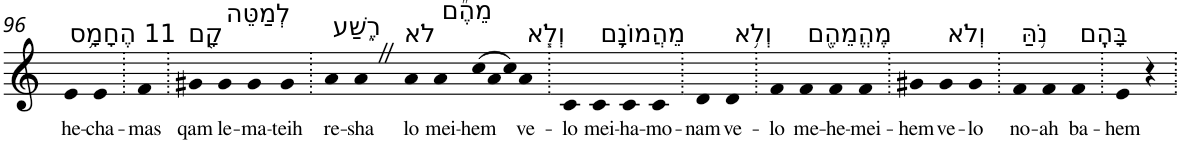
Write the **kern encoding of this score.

**kern	**text
*part1	*part1
*staff1	*staff1
*I"Piano	*
*I'Pno	*
!!LO:PB:g=z
*clefG2	*
*k[]	*
=96	=96
!LO:TX:a:t=11 הֶחָמָ֥ס	!
!	!LO:LY:b
4e	he-
!	!LO:LY:b
4e	-cha-
=97.	=97.
!	!LO:LY:b
4f	-mas
=98.	=98.
!LO:TX:a:t=קָ֖ם	!
!	!LO:LY:b
4g#X	qam
!LO:TX:a:t=לְמַטֵּה	!
!	!LO:LY:b
4g#	le-
!	!LO:LY:b
4g#	-ma-
!	!LO:LY:b
4g#	-teih
=99.	=99.
!LO:TX:a:t=רֶ֑שַׁע	!
!	!LO:LY:b
4a	re-
!	!LO:LY:b
4aZ	-sha
!LO:TX:a:t=לֹא	!
!	!LO:LY:b
4a	lo
!LO:TX:a:t=מֵהֶ֞ם	!
!	!LO:LY:b
4a	mei-
*Xtuplet	*
!	!LO:LY:b
(>12cc	-hem
12a	.
12cc)	.
!LO:TX:a:t=וְלֹ֧א	!
!	!LO:LY:b
4a	ve-
=100.	=100.
!	!LO:LY:b
4c	-lo
!LO:TX:a:t=מֵהֲמוֹנָ֛ם	!
!	!LO:LY:b
4c	mei-
!	!LO:LY:b
4c	-ha-
!	!LO:LY:b
4c	-mo-
=101.	=101.
!	!LO:LY:b
4d	-nam
!LO:TX:a:t=וְלֹ֥א	!
!	!LO:LY:b
4d	ve-
=102.	=102.
!	!LO:LY:b
4f	-lo
!LO:TX:a:t=מֶהֱמֵהֶ֖ם	!
!	!LO:LY:b
4f	me-
!	!LO:LY:b
4f	-he-
!	!LO:LY:b
4f	-mei-
=103.	=103.
!	!LO:LY:b
4g#X	-hem
!LO:TX:a:t=וְלֹא	!
!	!LO:LY:b
4g#	ve-
!	!LO:LY:b
4g#	-lo
=104.	=104.
!LO:TX:a:t=נֹ֥הַּ	!
!	!LO:LY:b
4f	no-
!	!LO:LY:b
4f	-ah
!LO:TX:a:t=בָּהֶֽם	!
!	!LO:LY:b
4f	ba-
=105.	=105.
!	!LO:LY:b
4e	-hem
4r	.
=.	=.
*-	*-
